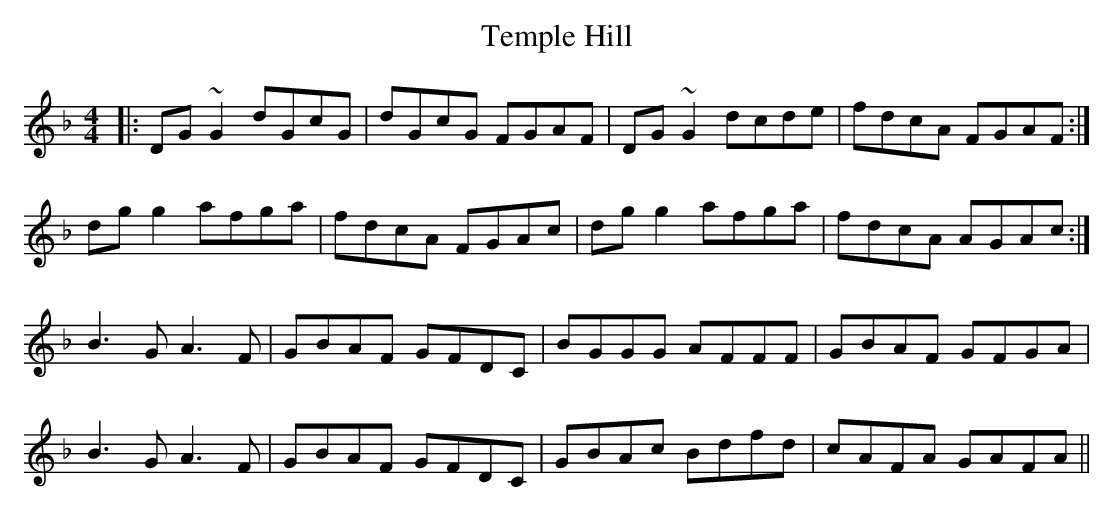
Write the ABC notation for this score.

X:1
T: Temple Hill
M: 4/4
L: 1/8
K: Gdor
|:DG~G2 dGcG|dGcG FGAF|DG~G2 dcde|fdcA FGAF:|
dgg2 afga|fdcA FGAc|dgg2 afga|fdcA AGAc:|
B3G A3F|GBAF GFDC|BGGG AFFF|GBAF GFGA|
B3G A3F|GBAF GFDC|GBAc Bdfd|cAFA GAFA||
